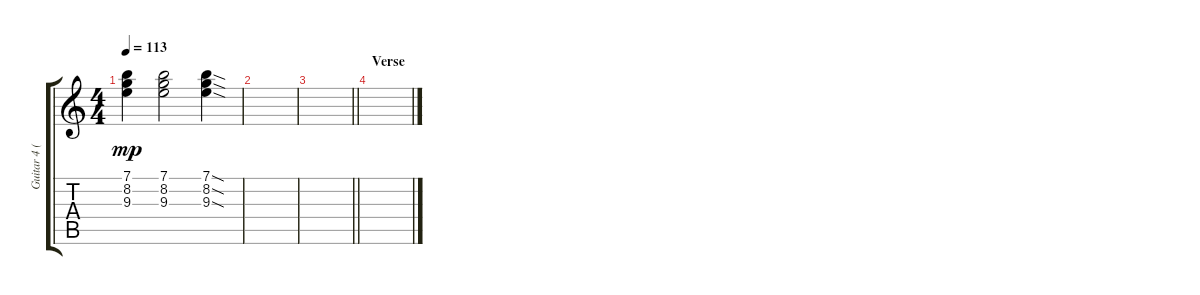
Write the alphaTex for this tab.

\track ("Guitar 4 (Slight Dist w/ wah-wah)" "Guitar 4 (") {instrument distortionguitar}
\staff {score tabs}
\tuning (E4 B3 G3 D3 A2 E2) {hide}
\ts (4 4)
\tempo 113
\clef g2
\ks c
(7.1{t} 8.2{t} 9.3{t}).4{dy mp} (7.1 8.2 9.3).2 (7.1{sod} 8.2{sod} 9.3{sod}).4 |
|
\barLineRight lightlight
|
\section ("" "Verse")
